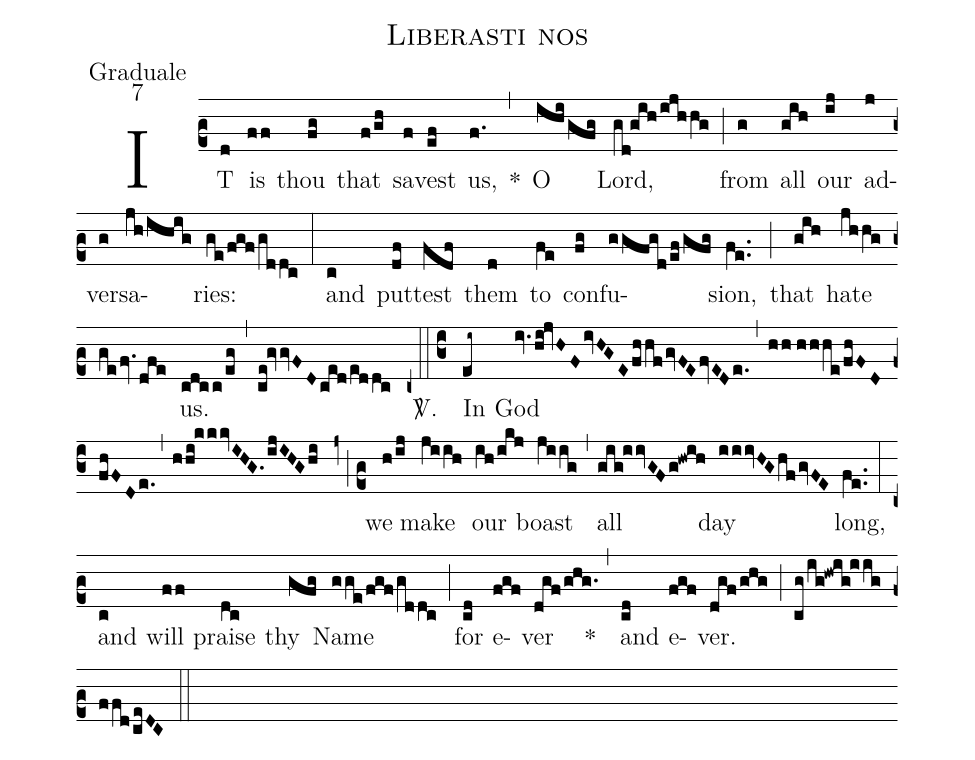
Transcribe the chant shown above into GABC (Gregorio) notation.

name:Liberasti nos;
office-part:Graduale;
mode:7;
%%
(c2) IT(d) is(ff) thou(fg) that(f/gh) sa(f)vest(ef) us,(f.1) *(,) O(ihi/gfg) Lord,(gd!gih/ijhhg) (;) from(g) all(gih) our(ij) ad(j)ver(g)sa(jh/ihig)ries:(ge/fgf/gddc) (:) and(c) put(df)test(fdf) them(d) to(fe) con(fg)fu(ggfgd/ef/gfg)sion,(fe..) (;) that(gih) hate(jhhgge/fv.1dfe) us.(cdcc/eg) (,) (ce!gvvFD/ced/eddc) <sp>V/</sp>.(z0::c3) In(ei~) God(iv.hi!jvHF/ivHGE/fhhf/gvFE/fvEDe.) (,) (hh//hhhe/fhFD/fhFDe.) (,) (hhi!kkkvIHG./ijIHG/hi) (z0;c2) we(h/ij) make(jiih) our(ih/ikj) boast(jiig) (,) all(gig!iivGF/g!hwih) day(iiivHG/hf/gvFE) long,(fe..) (:) and(c) will(ff) praise(dc) thy(gfg) Name(gge/fgf/gddc) (;) for(cd) e(fgf)ver(dgf/ghg.) *(,) and(cd) e(fgf)ver.(dgf/ghg) (;) (cg/ig!hwig!iig/ffd/ceDC) (::)
